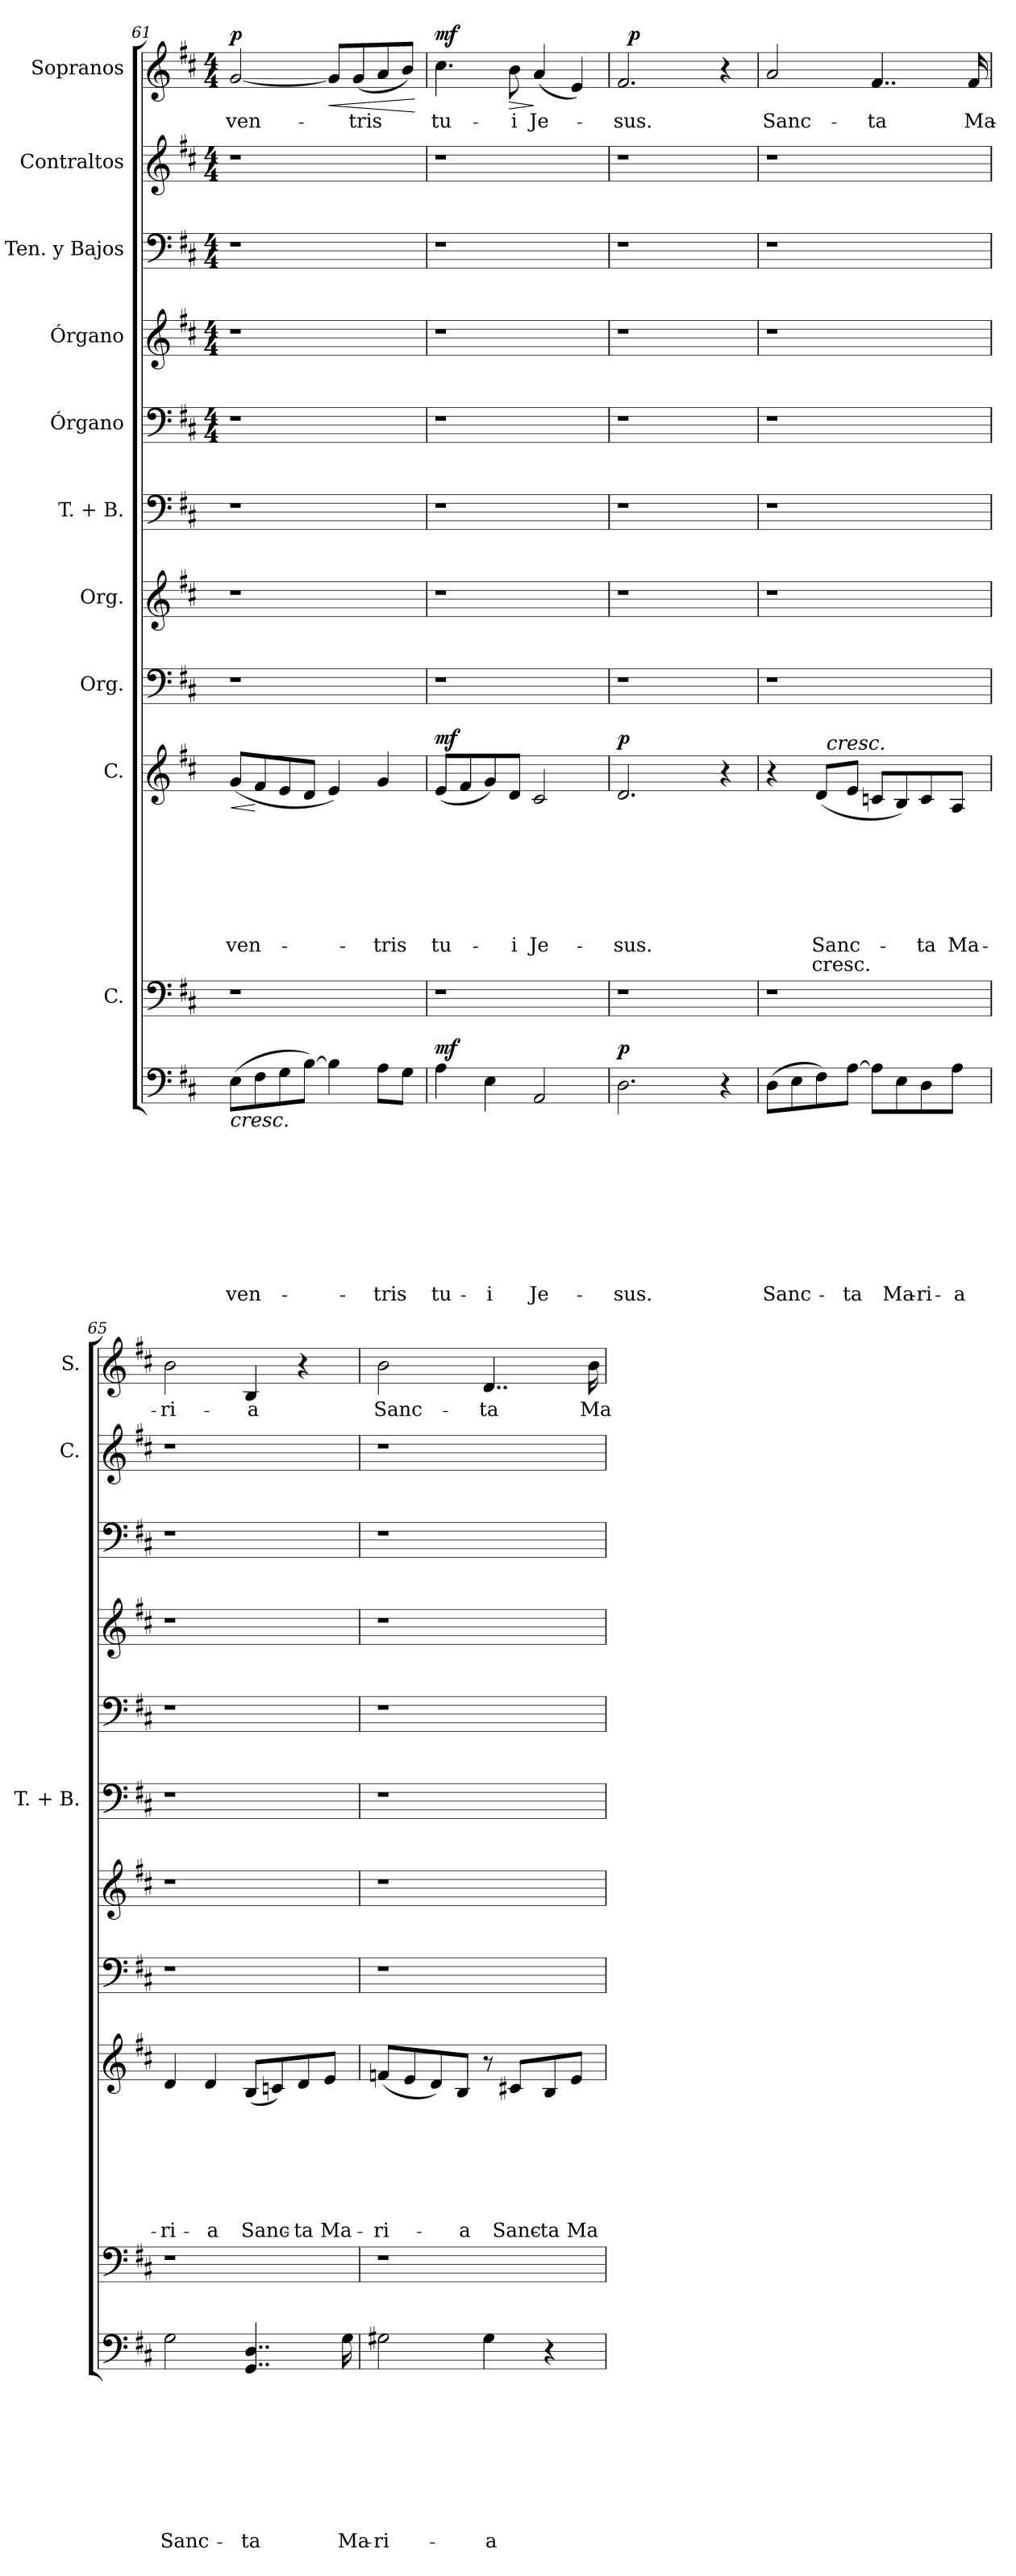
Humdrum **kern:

**kern	**text	**text	**text	**text	**text	**text	**text	**text	**text	**dynam	**kern	**kern	**text	**text	**text	**text	**text	**text	**text	**text	**dynam	**kern	**kern	**kern	**kern	**kern	**kern	**kern	**kern	**text	**dynam
*part11	*part11	*part11	*part11	*part11	*part11	*part11	*part11	*part11	*part11	*part11	*part10	*part9	*part9	*part9	*part9	*part9	*part9	*part9	*part9	*part9	*part9	*part8	*part7	*part6	*part5	*part4	*part3	*part2	*part1	*part1	*part1
*staff11	*staff11	*staff11	*staff11	*staff11	*staff11	*staff11	*staff11	*staff11	*staff11	*staff11	*staff10	*staff9	*staff9	*staff9	*staff9	*staff9	*staff9	*staff9	*staff9	*staff9	*staff9	*staff8	*staff7	*staff6	*staff5	*staff4	*staff3	*staff2	*staff1	*staff1	*staff1
*	*	*	*	*	*	*	*	*	*	*	*I"C.	*I"C.	*	*	*	*	*	*	*	*	*	*I"Org.	*I"Org.	*I"T. + B.	*I"Órgano	*I"Órgano	*I"Ten. y Bajos	*I"Contraltos	*I"Sopranos	*	*
*	*	*	*	*	*	*	*	*	*	*	*	*	*	*	*	*	*	*	*	*	*	*	*	*I'T. + B.	*	*	*	*I'C.	*I'S.	*	*
*clefF4	*	*	*	*	*	*	*	*	*	*	*clefF4	*clefG2	*	*	*	*	*	*	*	*	*	*clefF4	*clefG2	*clefF4	*clefF4	*clefG2	*clefF4	*clefG2	*clefG2	*	*
*k[f#c#]	*	*	*	*	*	*	*	*	*	*	*k[f#c#]	*k[f#c#]	*	*	*	*	*	*	*	*	*	*k[f#c#]	*k[f#c#]	*k[f#c#]	*k[f#c#]	*k[f#c#]	*k[f#c#]	*k[f#c#]	*k[f#c#]	*	*
*D:	*	*	*	*	*	*	*	*	*	*	*D:	*D:	*	*	*	*	*	*	*	*	*	*D:	*D:	*D:	*D:	*D:	*D:	*D:	*D:	*	*
*	*	*	*	*	*	*	*	*	*	*	*	*	*	*	*	*	*	*	*	*	*	*	*	*	*M4/4	*M4/4	*M4/4	*M4/4	*M4/4	*	*
=61	=61	=61	=61	=61	=61	=61	=61	=61	=61	=61	=61	=61	=61	=61	=61	=61	=61	=61	=61	=61	=61	=61	=61	=61	=61	=61	=61	=61	=61	=61	=61
!	!	!	!	!	!	!	!	!	!LO:LY:b	!LO:HP:b	!	!	!	!	!	!	!	!	!LO:LY:b	!	!LO:HP:b	!	!	!	!	!	!	!	!	!LO:LY:b	!LO:DY:a
(>8E\L	.	.	.	.	.	.	.	.	ven-	<	1r	(<8g/L	.	.	.	.	.	.	ven-	.	<	1r	1r	1r	1r	1r	1r	1r	[<2g/	ven-	p
8F#\	.	.	.	.	.	.	.	.	.	.	.	8f#/	.	.	.	.	.	.	.	.	[	.	.	.	.	.	.	.	.	.	.
8G\	.	.	.	.	.	.	.	.	.	.	.	8e/	.	.	.	.	.	.	.	.	.	.	.	.	.	.	.	.	.	.	.
[>8B\J)	.	.	.	.	.	.	.	.	.	.	.	8d/J	.	.	.	.	.	.	.	.	.	.	.	.	.	.	.	.	.	.	.
!	!	!	!	!	!	!	!	!	!	!	!	!	!	!	!	!	!	!	!	!	!	!	!	!	!	!	!	!	!	!	!LO:HP:b
4B\]	.	.	.	.	.	.	.	.	.	.	.	4e/)	.	.	.	.	.	.	.	.	.	.	.	.	.	.	.	.	8g/L]	.	<
!	!	!	!	!	!	!	!	!	!	!	!	!	!	!	!	!	!	!	!	!	!	!	!	!	!	!	!	!	!	!LO:LY:b	!
.	.	.	.	.	.	.	.	.	.	.	.	.	.	.	.	.	.	.	.	.	.	.	.	.	.	.	.	.	(<8g/	-tris	.
!	!	!	!	!	!	!	!	!	!LO:LY:b	!	!	!	!	!	!	!	!	!	!LO:LY:b	!	!	!	!	!	!	!	!	!	!	!	!
8A\L	.	.	.	.	.	.	.	.	-tris	.	.	4g/	.	.	.	.	.	.	-tris	.	.	.	.	.	.	.	.	.	8a/	.	.
8G\J	.	.	.	.	.	.	.	.	.	.	.	.	.	.	.	.	.	.	.	.	.	.	.	.	.	.	.	.	8b/J)	.	.
.	.	.	.	.	.	.	.	.	.	.	.	.	.	.	.	.	.	.	.	.	.	.	.	.	.	.	.	.	.	.	[
=62	=62	=62	=62	=62	=62	=62	=62	=62	=62	=62	=62	=62	=62	=62	=62	=62	=62	=62	=62	=62	=62	=62	=62	=62	=62	=62	=62	=62	=62	=62	=62
!	!	!	!	!	!	!	!	!	!LO:LY:b	!LO:DY:a	!	!	!	!	!	!	!	!	!LO:LY:b	!	!LO:DY:a	!	!	!	!	!	!	!	!	!LO:LY:b	!LO:DY:a
4A\	.	.	.	.	.	.	.	.	tu-	mf	1r	(<8e/L	.	.	.	.	.	.	tu-	.	mf	1r	1r	1r	1r	1r	1r	1r	4.cc#\	tu-	mf
.	.	.	.	.	.	.	.	.	.	.	.	8f#/	.	.	.	.	.	.	.	.	.	.	.	.	.	.	.	.	.	.	.
!	!	!	!	!	!	!	!	!	!LO:LY:b	!	!	!	!	!	!	!	!	!	!	!	!	!	!	!	!	!	!	!	!	!	!
4E\	.	.	.	.	.	.	.	.	-i	.	.	8g/)	.	.	.	.	.	.	.	.	.	.	.	.	.	.	.	.	.	.	.
!	!	!	!	!	!	!	!	!	!	!	!	!	!	!	!	!	!	!	!LO:LY:b	!	!	!	!	!	!	!	!	!	!	!LO:LY:b	!LO:HP:b
.	.	.	.	.	.	.	.	.	.	.	.	8d/J	.	.	.	.	.	.	-i	.	.	.	.	.	.	.	.	.	8b\	-i	>
!	!	!	!	!	!	!	!	!	!LO:LY:b	!	!	!	!	!	!	!	!	!	!LO:LY:b	!	!	!	!	!	!	!	!	!	!	!LO:LY:b	!
2AA/	.	.	.	.	.	.	.	.	Je-	.	.	2c#/	.	.	.	.	.	.	Je-	.	.	.	.	.	.	.	.	.	(<4a/	Je-	]
.	.	.	.	.	.	.	.	.	.	.	.	.	.	.	.	.	.	.	.	.	.	.	.	.	.	.	.	.	4e/)	.	.
.	.	.	.	.	.	.	.	.	.	[	.	.	.	.	.	.	.	.	.	.	.	.	.	.	.	.	.	.	.	.	.
=63	=63	=63	=63	=63	=63	=63	=63	=63	=63	=63	=63	=63	=63	=63	=63	=63	=63	=63	=63	=63	=63	=63	=63	=63	=63	=63	=63	=63	=63	=63	=63
!	!	!	!	!	!	!	!	!	!LO:LY:b	!LO:DY:a	!	!	!	!	!	!	!	!	!LO:LY:b	!	!LO:DY:a	!	!	!	!	!	!	!	!	!LO:LY:b	!
*	*	*	*	*	*	*	*	*	*	*	*	*	*	*	*	*	*	*	*	*	*	*	*	*	*	*	*	*	*^	*	*
2.D\	.	.	.	.	.	.	.	.	-sus.	p	1r	2.d/	.	.	.	.	.	.	-sus.	.	p	1r	1r	1r	1r	1r	1r	1r	2.f#/	32ryy	-sus.	.
!	!	!	!	!	!	!	!	!	!	!	!	!	!	!	!	!	!	!	!	!	!	!	!	!	!	!	!	!	!	!	!	!LO:DY:a
.	.	.	.	.	.	.	.	.	.	.	.	.	.	.	.	.	.	.	.	.	.	.	.	.	.	.	.	.	.	2ryy	.	p
.	.	.	.	.	.	.	.	.	.	.	.	.	.	.	.	.	.	.	.	.	.	.	.	.	.	.	.	.	.	4...ryy	.	.
4r	.	.	.	.	.	.	.	.	.	.	.	4r	.	.	.	.	.	.	.	.	.	.	.	.	.	.	.	.	4r	.	.	.
!!LO:LB:g=z
=64	=64	=64	=64	=64	=64	=64	=64	=64	=64	=64	=64	=64	=64	=64	=64	=64	=64	=64	=64	=64	=64	=64	=64	=64	=64	=64	=64	=64	=64	=64	=64	=64
!	!	!	!	!	!	!	!	!	!	!	!	!	!	!	!	!	!	!	!	!	!	!	!	!	!	!	!	!	!LO:TX:a:i:t=cresc.	!	!	!
!	!	!	!	!	!	!	!	!	!LO:LY:b	!	!	!	!	!	!	!	!	!	!	!	!	!	!	!	!	!	!	!	!	!	!LO:LY:b	!
*	*	*	*	*	*	*	*	*	*	*	*	*^	*	*	*	*	*	*	*	*	*	*	*	*	*	*	*	*	*v	*v	*	*
(>8D\L	.	.	.	.	.	.	.	.	Sanc-	.	1r	4r	4ryy	.	.	.	.	.	.	.	.	.	1r	1r	1r	1r	1r	1r	1r	2a/	Sanc-	.
8E\	.	.	.	.	.	.	.	.	.	.	.	.	.	.	.	.	.	.	.	.	.	.	.	.	.	.	.	.	.	.	.	.
!	!	!	!	!	!	!	!	!	!	!	!	!	!	!	!	!	!	!	!	!LO:LY:b	!LO:LY:b	!	!	!	!	!	!	!	!	!	!	!
8F#\)	.	.	.	.	.	.	.	.	.	.	.	(<8d/L	32ryy	.	.	.	.	.	.	Sanc-	cresc.	.	.	.	.	.	.	.	.	.	.	.
!	!	!	!	!	!	!	!	!	!	!	!	!	!LO:TX:a:i:t=cresc.	!	!	!	!	!	!	!	!	!	!	!	!	!	!	!	!	!	!	!
.	.	.	.	.	.	.	.	.	.	.	.	.	2ryy	.	.	.	.	.	.	.	.	.	.	.	.	.	.	.	.	.	.	.
!	!	!	!	!	!	!	!	!	!LO:LY:b	!	!	!	!	!	!	!	!	!	!	!	!	!	!	!	!	!	!	!	!	!	!	!
[>8A\J	.	.	.	.	.	.	.	.	-ta	.	.	8e/J	.	.	.	.	.	.	.	.	.	.	.	.	.	.	.	.	.	.	.	.
!	!	!	!	!	!	!	!	!	!	!	!	!	!	!	!	!	!	!	!	!	!	!	!	!	!	!	!	!	!	!	!LO:LY:b	!
8A\L]	.	.	.	.	.	.	.	.	.	.	.	8cn/L	.	.	.	.	.	.	.	.	.	.	.	.	.	.	.	.	.	4..f#/	-ta	.
!	!	!	!	!	!	!	!	!	!LO:LY:b	!	!	!	!	!	!	!	!	!	!	!	!	!	!	!	!	!	!	!	!	!	!	!
8E\	.	.	.	.	.	.	.	.	Ma-	.	.	8B/)	.	.	.	.	.	.	.	.	.	.	.	.	.	.	.	.	.	.	.	.
!	!	!	!	!	!	!	!	!	!LO:LY:b	!	!	!	!	!	!	!	!	!	!	!LO:LY:b	!	!	!	!	!	!	!	!	!	!	!	!
8D\	.	.	.	.	.	.	.	.	-ri-	.	.	8c/	.	.	.	.	.	.	.	-ta	.	.	.	.	.	.	.	.	.	.	.	.
.	.	.	.	.	.	.	.	.	.	.	.	.	8..ryy	.	.	.	.	.	.	.	.	.	.	.	.	.	.	.	.	.	.	.
!	!	!	!	!	!	!	!	!	!LO:LY:b	!	!	!	!	!	!	!	!	!	!	!LO:LY:b	!	!	!	!	!	!	!	!	!	!	!	!
8A\J	.	.	.	.	.	.	.	.	-a	.	.	8A/J	.	.	.	.	.	.	.	Ma-	.	.	.	.	.	.	.	.	.	.	.	.
!	!	!	!	!	!	!	!	!	!	!	!	!	!	!	!	!	!	!	!	!	!	!	!	!	!	!	!	!	!	!	!LO:LY:b	!
.	.	.	.	.	.	.	.	.	.	.	.	.	.	.	.	.	.	.	.	.	.	.	.	.	.	.	.	.	.	16f#/	Ma-	.
=65	=65	=65	=65	=65	=65	=65	=65	=65	=65	=65	=65	=65	=65	=65	=65	=65	=65	=65	=65	=65	=65	=65	=65	=65	=65	=65	=65	=65	=65	=65	=65	=65
!	!	!	!	!	!	!	!	!	!LO:LY:b	!	!	!	!	!	!	!	!	!	!	!LO:LY:b	!	!	!	!	!	!	!	!	!	!	!LO:LY:b	!
*	*	*	*	*	*	*	*	*	*	*	*	*v	*v	*	*	*	*	*	*	*	*	*	*	*	*	*	*	*	*	*	*	*
2G\	.	.	.	.	.	.	.	.	Sanc-	.	1r	4d/	.	.	.	.	.	.	-ri-	.	.	1r	1r	1r	1r	1r	1r	1r	2b\	-ri-	.
!	!	!	!	!	!	!	!	!	!	!	!	!	!	!	!	!	!	!	!LO:LY:b	!	!	!	!	!	!	!	!	!	!	!	!
.	.	.	.	.	.	.	.	.	.	.	.	4d/	.	.	.	.	.	.	-a	.	.	.	.	.	.	.	.	.	.	.	.
!	!	!	!	!	!	!	!	!	!LO:LY:b	!	!	!	!	!	!	!	!	!	!LO:LY:b	!	!	!	!	!	!	!	!	!	!	!LO:LY:b	!
4..GG/ 4..D/	.	.	.	.	.	.	.	.	-ta	.	.	(<8B/L	.	.	.	.	.	.	Sanc-	.	.	.	.	.	.	.	.	.	4B/	-a	.
.	.	.	.	.	.	.	.	.	.	.	.	8cn/)	.	.	.	.	.	.	.	.	.	.	.	.	.	.	.	.	.	.	.
!	!	!	!	!	!	!	!	!	!	!	!	!	!	!	!	!	!	!	!LO:LY:b	!	!	!	!	!	!	!	!	!	!	!	!
.	.	.	.	.	.	.	.	.	.	.	.	8d/	.	.	.	.	.	.	-ta	.	.	.	.	.	.	.	.	.	4r	.	.
!	!	!	!	!	!	!	!	!	!	!	!	!	!	!	!	!	!	!	!LO:LY:b	!	!	!	!	!	!	!	!	!	!	!	!
.	.	.	.	.	.	.	.	.	.	.	.	8e/J	.	.	.	.	.	.	Ma-	.	.	.	.	.	.	.	.	.	.	.	.
!	!	!	!	!	!	!	!	!	!LO:LY:b	!	!	!	!	!	!	!	!	!	!	!	!	!	!	!	!	!	!	!	!	!	!
16G\	.	.	.	.	.	.	.	.	Ma-	.	.	.	.	.	.	.	.	.	.	.	.	.	.	.	.	.	.	.	.	.	.
=66	=66	=66	=66	=66	=66	=66	=66	=66	=66	=66	=66	=66	=66	=66	=66	=66	=66	=66	=66	=66	=66	=66	=66	=66	=66	=66	=66	=66	=66	=66	=66
!	!	!	!	!	!	!	!	!	!LO:LY:b	!	!	!	!	!	!	!	!	!	!LO:LY:b	!	!	!	!	!	!	!	!	!	!	!LO:LY:b	!
2G#X\	.	.	.	.	.	.	.	.	-ri-	.	1r	(<8fn/L	.	.	.	.	.	.	-ri-	.	.	1r	1r	1r	1r	1r	1r	1r	2b\	Sanc-	.
.	.	.	.	.	.	.	.	.	.	.	.	8e/	.	.	.	.	.	.	.	.	.	.	.	.	.	.	.	.	.	.	.
.	.	.	.	.	.	.	.	.	.	.	.	8d/)	.	.	.	.	.	.	.	.	.	.	.	.	.	.	.	.	.	.	.
!	!	!	!	!	!	!	!	!	!	!	!	!	!	!	!	!	!	!	!LO:LY:b	!	!	!	!	!	!	!	!	!	!	!	!
.	.	.	.	.	.	.	.	.	.	.	.	8B/J	.	.	.	.	.	.	-a	.	.	.	.	.	.	.	.	.	.	.	.
!	!	!	!	!	!	!	!	!	!LO:LY:b	!	!	!	!	!	!	!	!	!	!	!	!	!	!	!	!	!	!	!	!	!LO:LY:b	!
4G#\	.	.	.	.	.	.	.	.	-a	.	.	8r	.	.	.	.	.	.	.	.	.	.	.	.	.	.	.	.	4..d/	-ta	.
!	!	!	!	!	!	!	!	!	!	!	!	!	!	!	!	!	!	!	!LO:LY:b	!	!	!	!	!	!	!	!	!	!	!	!
.	.	.	.	.	.	.	.	.	.	.	.	8c#X/L	.	.	.	.	.	.	Sanc-	.	.	.	.	.	.	.	.	.	.	.	.
!	!	!	!	!	!	!	!	!	!	!	!	!	!	!	!	!	!	!	!LO:LY:b:rj	!	!	!	!	!	!	!	!	!	!	!	!
4r	.	.	.	.	.	.	.	.	.	.	.	8B/	.	.	.	.	.	.	-ta	.	.	.	.	.	.	.	.	.	.	.	.
!	!	!	!	!	!	!	!	!	!	!	!	!	!	!	!	!	!	!	!LO:LY:b	!	!	!	!	!	!	!	!	!	!	!	!
.	.	.	.	.	.	.	.	.	.	.	.	8e/J	.	.	.	.	.	.	Ma-	.	.	.	.	.	.	.	.	.	.	.	.
!	!	!	!	!	!	!	!	!	!	!	!	!	!	!	!	!	!	!	!	!	!	!	!	!	!	!	!	!	!	!LO:LY:b	!
.	.	.	.	.	.	.	.	.	.	.	.	.	.	.	.	.	.	.	.	.	.	.	.	.	.	.	.	.	16b\	Ma-	.
=	=	=	=	=	=	=	=	=	=	=	=	=	=	=	=	=	=	=	=	=	=	=	=	=	=	=	=	=	=	=	=
*-	*-	*-	*-	*-	*-	*-	*-	*-	*-	*-	*-	*-	*-	*-	*-	*-	*-	*-	*-	*-	*-	*-	*-	*-	*-	*-	*-	*-	*-	*-	*-
